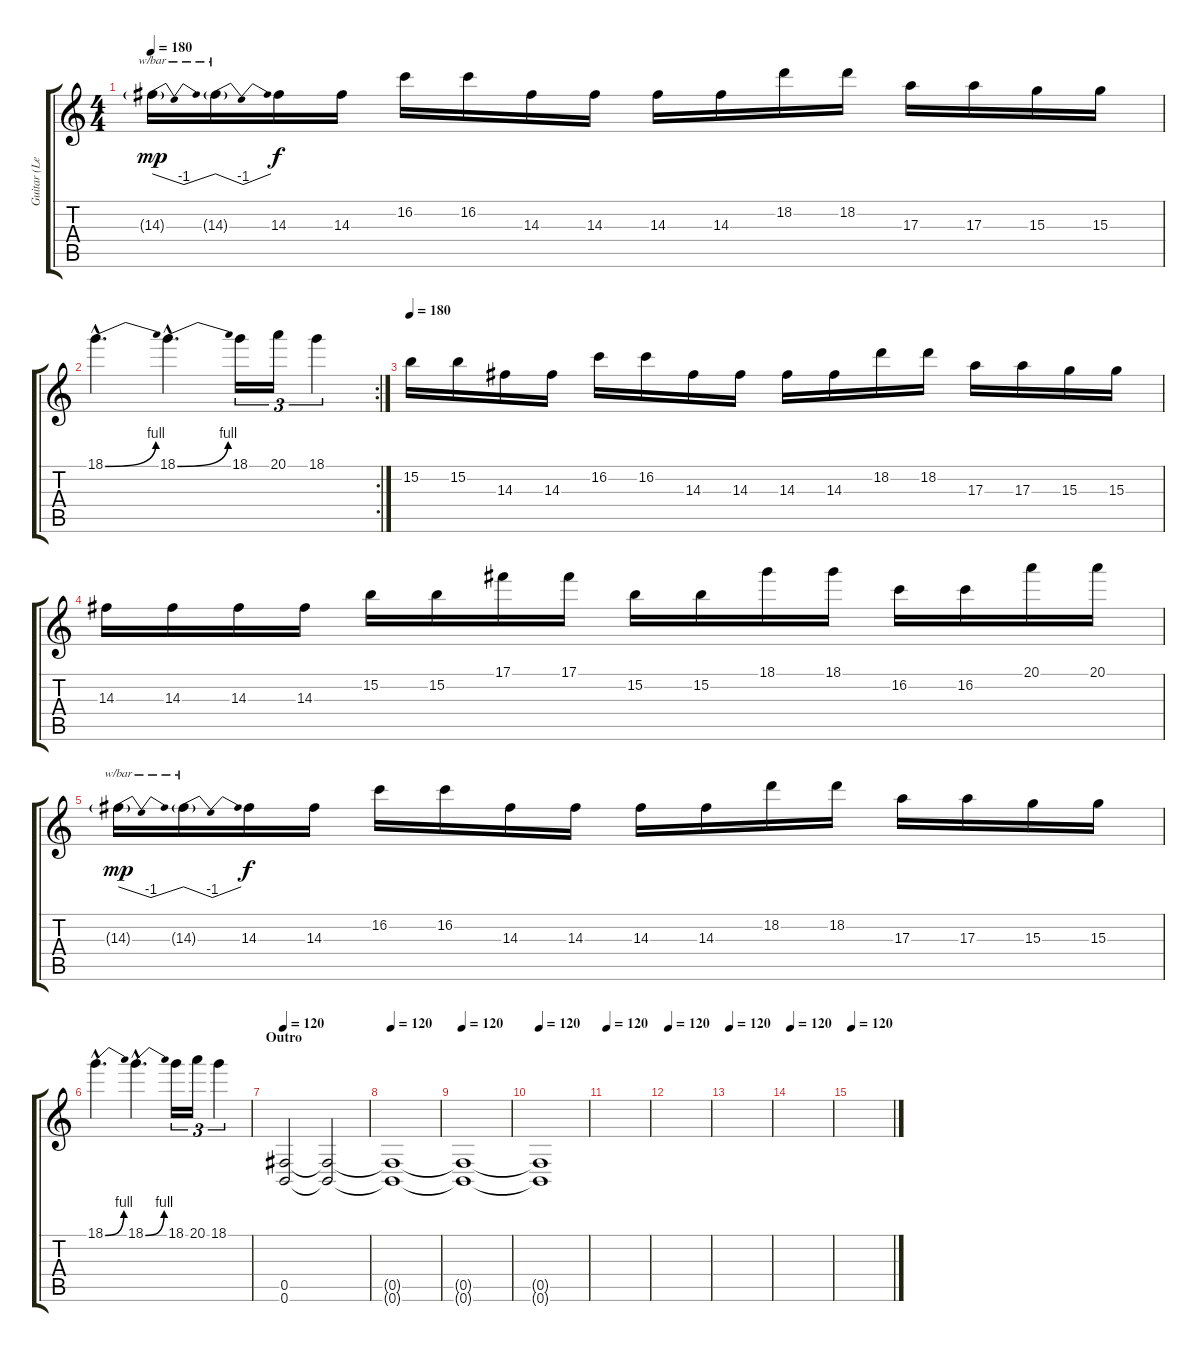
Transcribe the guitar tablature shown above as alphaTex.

\track ("Guitar (Lead)" "Guitar (Le") {instrument distortionguitar}
\staff {score tabs}
\tuning (Db4 Ab3 E3 B2 Gb2 B1) {hide}
\ts (4 4)
\tempo 180
\clef g2
\ks c
14.3{g}.16{tbe (dip default 0 0 30 -4 60 0) dy mp} 14.3{g}.16{tbe (dip default 0 0 30 -4 60 0)} 14.3.16{dy f} 14.3.16 16.2.16 16.2.16 14.3.16 14.3.16 14.3.16 14.3.16 18.2.16 18.2.16 17.3.16 17.3.16 15.3.16 15.3.16 |
\rc 2
18.1{be (bend 0 0 60 4) hac}.4{d} 18.1{be (bend 0 0 60 4) hac}.4{d} 18.1.16{tu (3 2)} 20.1.16{tu (3 2)} 18.1.4{tu (3 2)} |
\tempo 180
15.2.16{volume 13} 15.2.16 14.3.16 14.3.16 16.2.16 16.2.16 14.3.16 14.3.16 14.3.16 14.3.16 18.2.16 18.2.16 17.3.16 17.3.16 15.3.16 15.3.16 |
14.3.16 14.3.16 14.3.16 14.3.16 15.2.16 15.2.16 17.1.16 17.1.16 15.2.16 15.2.16 18.1.16 18.1.16 16.2.16 16.2.16 20.1.16 20.1.16 |
14.3{g}.16{tbe (dip default 0 0 30 -4 60 0) dy mp} 14.3{g}.16{tbe (dip default 0 0 30 -4 60 0)} 14.3.16{dy f} 14.3.16 16.2.16 16.2.16 14.3.16 14.3.16 14.3.16 14.3.16 18.2.16 18.2.16 17.3.16 17.3.16 15.3.16 15.3.16 |
18.1{be (bend 0 0 60 4) hac}.4{d} 18.1{be (bend 0 0 60 4) hac}.4{d} 18.1.16{tu (3 2)} 20.1.16{tu (3 2)} 18.1.4{tu (3 2)} |
\section ("" "Outro")
\tempo 120
(0.5 0.6).2{volume 16 balance 16} (0.5{t} 0.6{t}).2{volume 6} |
\tempo 120
(0.5{t} 0.6{t}).1 |
\tempo 120
(0.5{t} 0.6{t}).1 |
\tempo 120
(0.5{t} 0.6{t}).1 |
\tempo 120
|
\tempo 120
|
\tempo 120
|
\tempo 120
|
\tempo 120
